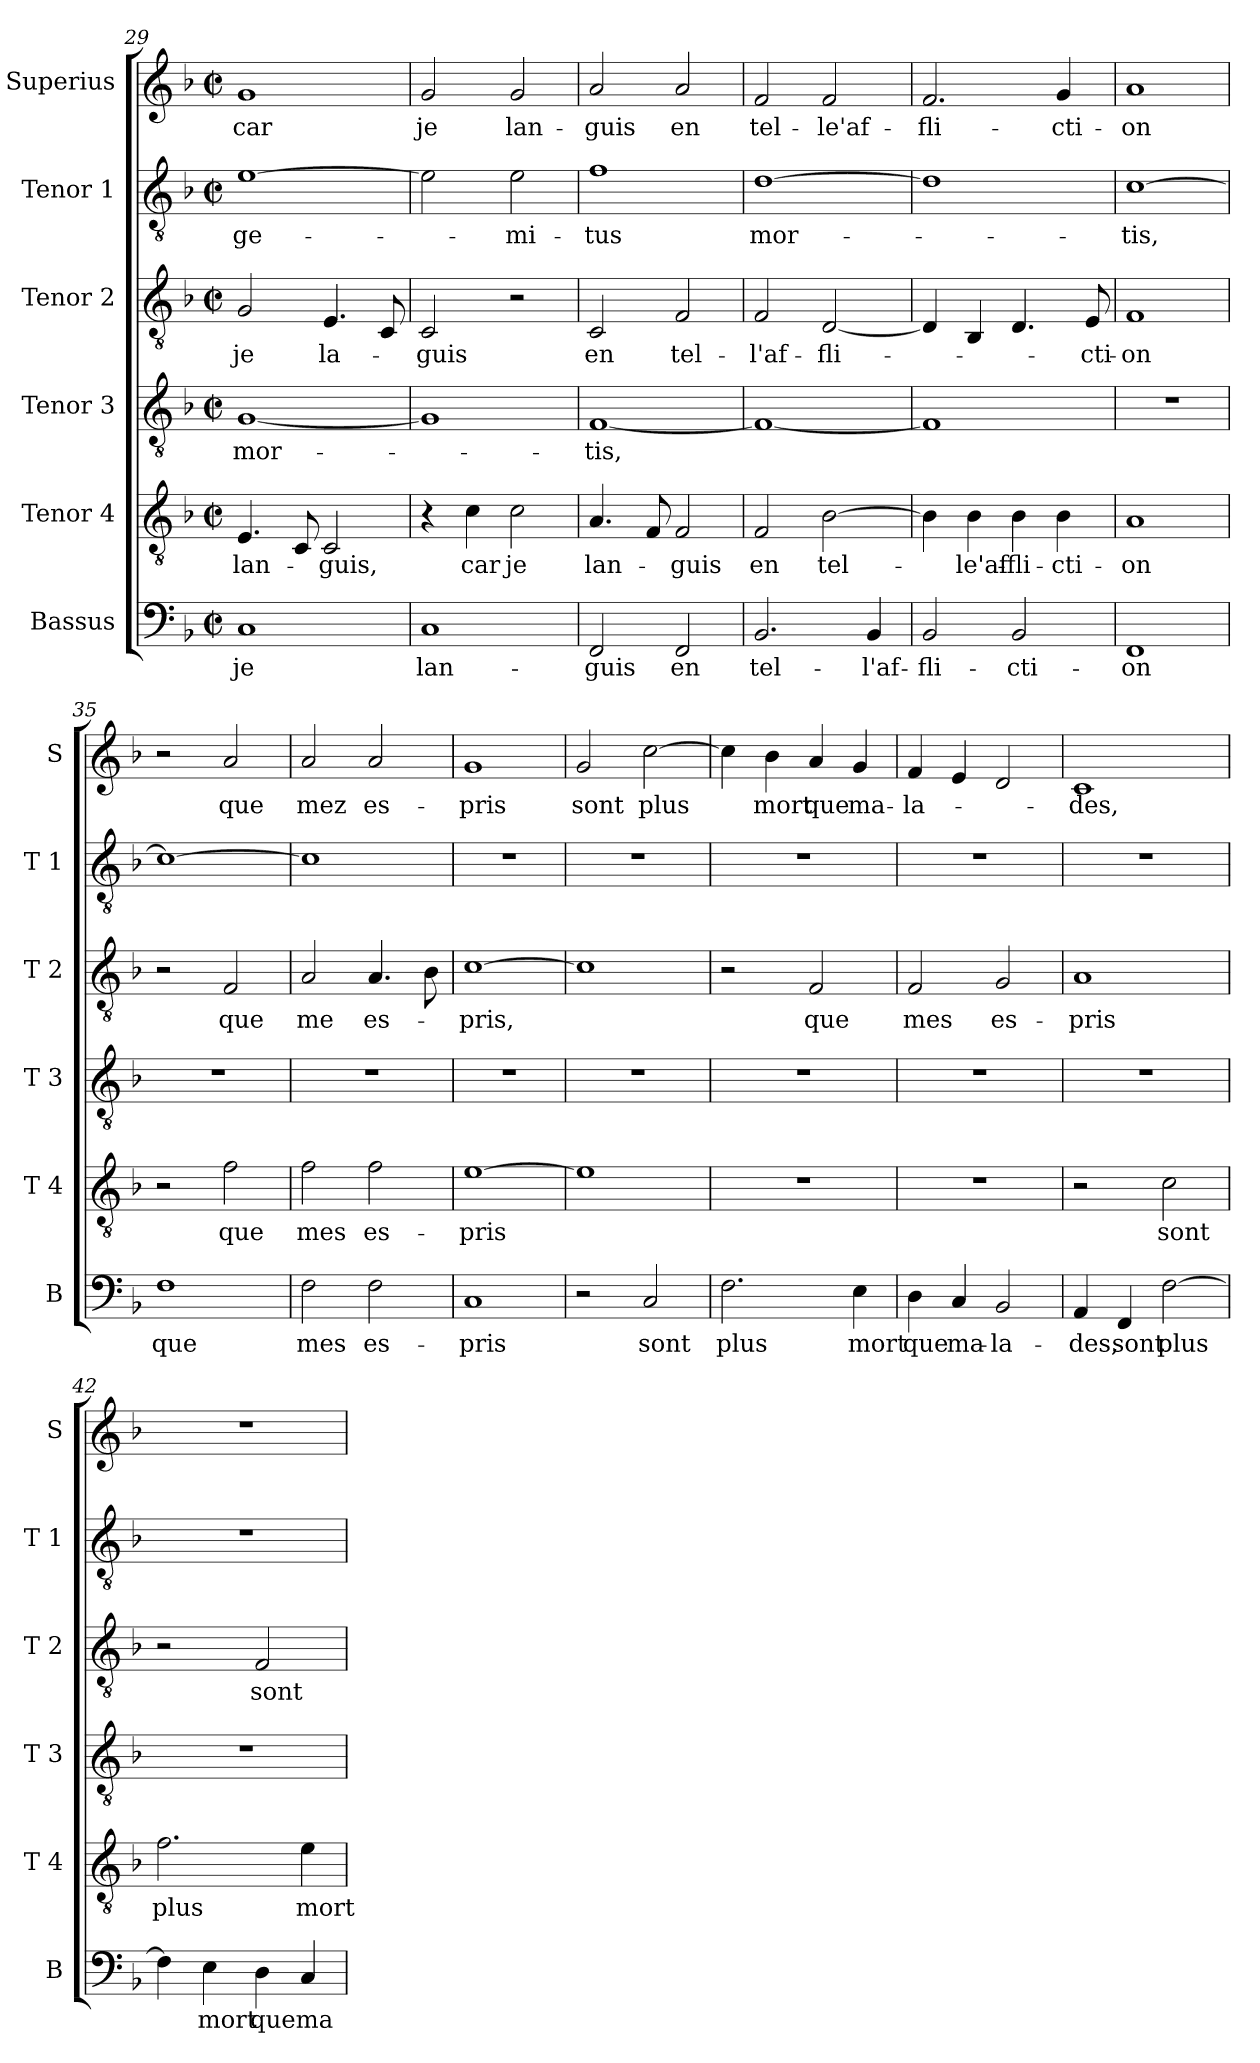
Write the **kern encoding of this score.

**kern	**text	**kern	**text	**kern	**text	**kern	**text	**kern	**text	**kern	**text
*part6	*part6	*part5	*part5	*part4	*part4	*part3	*part3	*part2	*part2	*part1	*part1
*staff6	*staff6	*staff5	*staff5	*staff4	*staff4	*staff3	*staff3	*staff2	*staff2	*staff1	*staff1
*I"Bassus	*	*I"Tenor 4	*	*I"Tenor 3	*	*I"Tenor 2	*	*I"Tenor 1	*	*I"Superius	*
*I'B	*	*I'T 4	*	*I'T 3	*	*I'T 2	*	*I'T 1	*	*I'S	*
*clefF4	*	*clefGv2	*	*clefGv2	*	*clefGv2	*	*clefGv2	*	*clefG2	*
*k[b-]	*	*k[b-]	*	*k[b-]	*	*k[b-]	*	*k[b-]	*	*k[b-]	*
*F:	*	*F:	*	*F:	*	*F:	*	*F:	*	*F:	*
*M2/2	*	*M2/2	*	*M2/2	*	*M2/2	*	*M2/2	*	*M2/2	*
*met(c|)	*	*met(c|)	*	*met(c|)	*	*met(c|)	*	*met(c|)	*	*met(c|)	*
=29	=29	=29	=29	=29	=29	=29	=29	=29	=29	=29	=29
1C	je	4.E/	lan-	[1G	mor-	2G/	je	[1e	ge-	1g	car
.	.	8C/	.	.	.	.	.	.	.	.	.
.	.	2C/	-guis,	.	.	4.E/	la-	.	.	.	.
.	.	.	.	.	.	8C/	.	.	.	.	.
=30	=30	=30	=30	=30	=30	=30	=30	=30	=30	=30	=30
1C	lan-	4r	.	1G]	.	2C/	-guis	2e\]	.	2g/	je
.	.	4c\	car	.	.	.	.	.	.	.	.
.	.	2c\	je	.	.	2r	.	2e\	-mi-	2g/	lan-
=31	=31	=31	=31	=31	=31	=31	=31	=31	=31	=31	=31
2FF/	-guis	4.A/	lan-	[1F	-tis,	2C/	en	1f	-tus	2a/	-guis
.	.	8F/	.	.	.	.	.	.	.	.	.
2FF/	en	2F/	-guis	.	.	2F/	tel-	.	.	2a/	en
=32	=32	=32	=32	=32	=32	=32	=32	=32	=32	=32	=32
2.BB-/	tel-	2F/	en	1F_	.	2F/	-l'af-	[1d	mor-	2f/	tel-
.	.	[2B-\	tel-	.	.	[2D/	-fli-	.	.	2f/	-le'af-
4BB-/	-l'af-	.	.	.	.	.	.	.	.	.	.
=33	=33	=33	=33	=33	=33	=33	=33	=33	=33	=33	=33
2BB-/	-fli-	4B-\]	.	1F]	.	4D/]	.	1d]	.	2.f/	-fli-
.	.	4B-\	-le'af-	.	.	4BB-/	.	.	.	.	.
2BB-/	-cti-	4B-\	-fli-	.	.	4.D/	.	.	.	.	.
.	.	4B-\	-cti-	.	.	.	.	.	.	4g/	-cti-
.	.	.	.	.	.	8E/	-cti-	.	.	.	.
=34	=34	=34	=34	=34	=34	=34	=34	=34	=34	=34	=34
1FF	-on	1A	-on	1r	.	1F	-on	[1c	-tis,	1a	-on
!!LO:LB:g=z
=35	=35	=35	=35	=35	=35	=35	=35	=35	=35	=35	=35
1F	que	2r	.	1r	.	2r	.	1c_	.	2r	.
.	.	2f\	que	.	.	2F/	que	.	.	2a/	que
=36	=36	=36	=36	=36	=36	=36	=36	=36	=36	=36	=36
2F\	mes	2f\	mes	1r	.	2A/	me	1c]	.	2a/	mez
2F\	es-	2f\	es-	.	.	4.A/	es-	.	.	2a/	es-
.	.	.	.	.	.	8B-\	.	.	.	.	.
=37	=37	=37	=37	=37	=37	=37	=37	=37	=37	=37	=37
1C	-pris	[1e	-pris	1r	.	[1c	-pris,	1r	.	1g	-pris
=38	=38	=38	=38	=38	=38	=38	=38	=38	=38	=38	=38
2r	.	1e]	.	1r	.	1c]	.	1r	.	2g/	sont
2C/	sont	.	.	.	.	.	.	.	.	[2cc\	plus
=39	=39	=39	=39	=39	=39	=39	=39	=39	=39	=39	=39
2.F\	plus	1r	.	1r	.	2r	.	1r	.	4cc\]	.
.	.	.	.	.	.	.	.	.	.	4b-\	mort
.	.	.	.	.	.	2F/	que	.	.	4a/	que
4E\	mort	.	.	.	.	.	.	.	.	4g/	ma-
=40	=40	=40	=40	=40	=40	=40	=40	=40	=40	=40	=40
4D\	que	1r	.	1r	.	2F/	mes	1r	.	4f/	-la-
4C/	ma-	.	.	.	.	.	.	.	.	4e/	.
2BB-/	-la-	.	.	.	.	2G/	es-	.	.	2d/	.
=41	=41	=41	=41	=41	=41	=41	=41	=41	=41	=41	=41
4AA/	-des,	2r	.	1r	.	1A	-pris	1r	.	1c	-des,
4FF/	sont	.	.	.	.	.	.	.	.	.	.
[2F\	plus	2c\	sont	.	.	.	.	.	.	.	.
!!LO:PB:g=z
=42	=42	=42	=42	=42	=42	=42	=42	=42	=42	=42	=42
4F\]	.	2.f\	plus	1r	.	2r	.	1r	.	1r	.
4E\	mort	.	.	.	.	.	.	.	.	.	.
4D\	que	.	.	.	.	2F/	sont	.	.	.	.
4C/	ma-	4e\	mort	.	.	.	.	.	.	.	.
=	=	=	=	=	=	=	=	=	=	=	=
*-	*-	*-	*-	*-	*-	*-	*-	*-	*-	*-	*-
